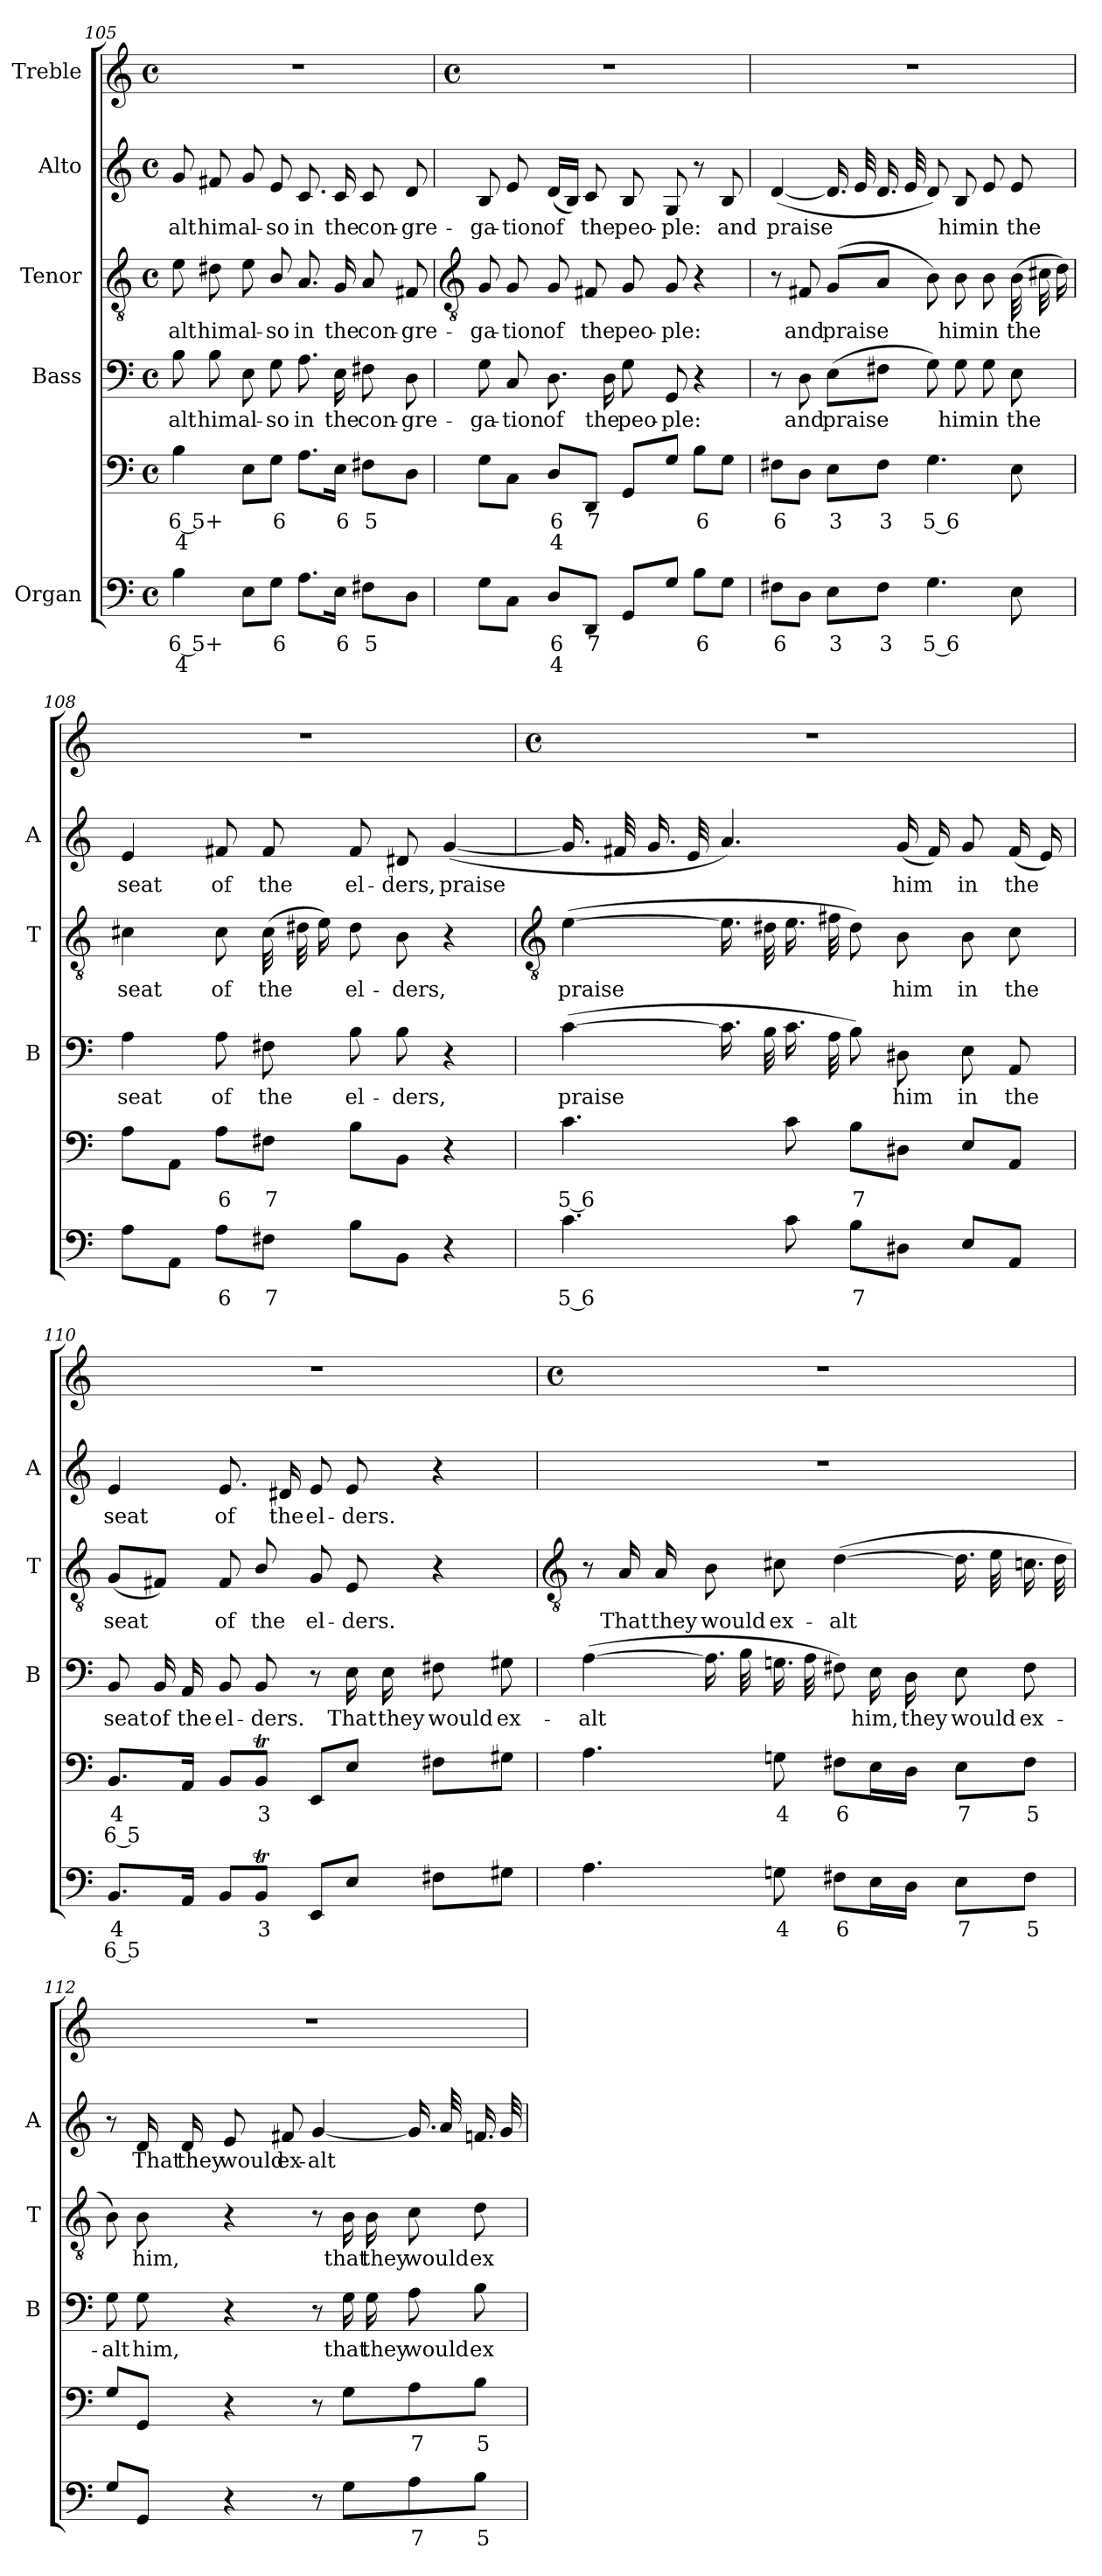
**kern	**text	**text	**kern	**text	**text	**kern	**text	**kern	**text	**kern	**text	**kern
*part5	*part5	*part5	*part5	*part5	*part5	*part4	*part4	*part3	*part3	*part2	*part2	*part1
*staff6	*staff6	*staff6	*staff5	*staff5	*staff5	*staff4	*staff4	*staff3	*staff3	*staff2	*staff2	*staff1
*I"Organ	*	*	*	*	*	*I"Bass	*	*I"Tenor	*	*I"Alto	*	*I"Treble
*	*	*	*	*	*	*I'B	*	*I'T	*	*I'A	*	*
*clefF4	*	*	*clefF4	*	*	*clefF4	*	*clefGv2	*	*clefG2	*	*clefG2
*k[]	*	*	*k[]	*	*	*k[]	*	*k[]	*	*k[]	*	*k[]
*C:	*	*	*C:	*	*	*C:	*	*C:	*	*C:	*	*C:
*M4/4	*	*	*M4/4	*	*	*M4/4	*	*M4/4	*	*M4/4	*	*M4/4
*met(c)	*	*	*met(c)	*	*	*met(c)	*	*met(c)	*	*met(c)	*	*met(c)
=105	=105	=105	=105	=105	=105	=105	=105	=105	=105	=105	=105	=105
!	!LO:LY:b	!LO:LY:b	!	!LO:LY:b	!LO:LY:b	!	!LO:LY:b	!	!LO:LY:b	!	!LO:LY:b	!
4B	6 5+	4	4B	6 5+	4	8B	-alt	8e	-alt	8g	-alt	1r
!	!	!	!	!	!	!	!LO:LY:b	!	!LO:LY:b	!	!LO:LY:b	!
.	.	.	.	.	.	8B	him	8d#X	him	8f#X	him	.
!	!	!	!	!	!	!	!LO:LY:b	!	!LO:LY:b	!	!LO:LY:b	!
8EL	.	.	8EL	.	.	8E	al-	8e	al-	8g	al-	.
!	!LO:LY:b	!	!	!LO:LY:b	!	!	!LO:LY:b	!	!LO:LY:b	!	!LO:LY:b	!
8GJ	6	.	8GJ	6	.	8G	-so	8B/	-so	8e	-so	.
!	!	!	!	!	!	!	!LO:LY:b	!	!LO:LY:b	!	!LO:LY:b	!
8.AL	.	.	8.AL	.	.	8.A	in	8.A	in	8.c	in	.
!	!LO:LY:b	!	!	!LO:LY:b	!	!	!LO:LY:b	!	!LO:LY:b	!	!LO:LY:b	!
16EJ	6	.	16EJ	6	.	16E	the	16G	the	16c	the	.
!	!LO:LY:b	!	!	!LO:LY:b	!	!	!LO:LY:b	!	!LO:LY:b	!	!LO:LY:b	!
8F#XL	5	.	8F#XL	5	.	8F#X	con-	8A	con-	8c	con-	.
!	!	!	!	!	!	!	!LO:LY:b	!	!LO:LY:b	!	!LO:LY:b	!
8DJ	.	.	8DJ	.	.	8D	-gre-	8F#X	-gre-	8d	-gre-	.
!!LO:LB:g=z
=106	=106	=106	=106	=106	=106	=106	=106	=106	=106	=106	=106	=106
*	*	*	*	*	*	*	*	*clefGv2	*	*	*	*
*	*	*	*	*	*	*	*	*	*	*	*	*M4/4
*	*	*	*	*	*	*	*	*	*	*	*	*met(c)
!	!	!	!	!	!	!	!LO:LY:b	!	!LO:LY:b	!	!LO:LY:b	!
8GL	.	.	8GL	.	.	8G	-ga-	8G	-ga-	8B	-ga-	1r
!	!	!	!	!	!	!	!LO:LY:b	!	!LO:LY:b	!	!LO:LY:b	!
8CJ	.	.	8CJ	.	.	8C	-tion	8G	-tion	8e	-tion	.
!	!LO:LY:b	!LO:LY:b	!	!LO:LY:b	!LO:LY:b	!	!LO:LY:b	!	!LO:LY:b	!	!LO:LY:b	!
8D/L	6	4	8D/L	6	4	8.D	of	8G	of	(<16dLL	of	.
.	.	.	.	.	.	.	.	.	.	16BJJ)	.	.
!	!LO:LY:b	!	!	!LO:LY:b	!	!	!	!	!LO:LY:b	!	!LO:LY:b	!
8DDJ	7	.	8DDJ	7	.	.	.	8F#X	the	8c	the	.
!	!	!	!	!	!	!	!LO:LY:b	!	!	!	!	!
.	.	.	.	.	.	16D	the	.	.	.	.	.
!	!	!	!	!	!	!	!LO:LY:b	!	!LO:LY:b	!	!LO:LY:b	!
8GGL	.	.	8GGL	.	.	8G	peo-	8G	peo-	8B	peo-	.
!	!	!	!	!	!	!	!LO:LY:b	!	!LO:LY:b	!	!LO:LY:b	!
8GJ	.	.	8GJ	.	.	8GG	-ple:	8G	-ple:	8G	-ple:	.
!	!LO:LY:b	!	!	!LO:LY:b	!	!	!	!	!	!	!	!
8BL	6	.	8BL	6	.	4r	.	4r	.	8r	.	.
!	!	!	!	!	!	!	!	!	!	!	!LO:LY:b	!
8GJ	.	.	8GJ	.	.	.	.	.	.	8B	and	.
=107	=107	=107	=107	=107	=107	=107	=107	=107	=107	=107	=107	=107
!	!LO:LY:b	!	!	!LO:LY:b	!	!	!	!	!	!	!LO:LY:b	!
8F#XL	6	.	8F#XL	6	.	8r	.	8r	.	(<[4d	praise	1r
!	!	!	!	!	!	!	!LO:LY:b	!	!LO:LY:b	!	!	!
8DJ	.	.	8DJ	.	.	8D	and	8F#X	and	.	.	.
!	!LO:LY:b	!	!	!LO:LY:b	!	!	!LO:LY:b	!	!LO:LY:b	!	!	!
8EL	3	.	8EL	3	.	(>8EL	praise	(<8GL	praise	16.dLL]	.	.
.	.	.	.	.	.	.	.	.	.	32eL	.	.
!	!LO:LY:b	!	!	!LO:LY:b	!	!	!	!	!	!	!	!
8F#J	3	.	8F#J	3	.	8F#XJ	.	8AJ	.	16.d	.	.
.	.	.	.	.	.	.	.	.	.	32eJJ	.	.
!	!LO:LY:b	!	!	!LO:LY:b	!	!	!	!	!	!	!	!
4.G	5 6	.	4.G	5 6	.	8G)	.	8B)	.	8d)	.	.
!	!	!	!	!	!	!	!LO:LY:b	!	!LO:LY:b	!	!LO:LY:b	!
.	.	.	.	.	.	8G	him	8B	him	8B	him	.
!	!	!	!	!	!	!	!LO:LY:b	!	!LO:LY:b	!	!LO:LY:b	!
.	.	.	.	.	.	8G	in	8B	in	8e	in	.
!	!	!	!	!	!	!	!LO:LY:b	!	!LO:LY:b	!	!LO:LY:b	!
8E	.	.	8E	.	.	8E	the	(>32BLLL	the	8e	the	.
.	.	.	.	.	.	.	.	32c#X	.	.	.	.
.	.	.	.	.	.	.	.	16dJJ)	.	.	.	.
=108	=108	=108	=108	=108	=108	=108	=108	=108	=108	=108	=108	=108
!	!	!	!	!	!	!	!LO:LY:b	!	!LO:LY:b	!	!LO:LY:b	!
8AL	.	.	8AL	.	.	4A	seat	4c#X	seat	4e	seat	1r
8AAJ	.	.	8AAJ	.	.	.	.	.	.	.	.	.
!	!LO:LY:b	!	!	!LO:LY:b	!	!	!LO:LY:b	!	!LO:LY:b	!	!LO:LY:b	!
8AL	6	.	8AL	6	.	8A	of	8c#	of	8f#X	of	.
!	!LO:LY:b	!	!	!LO:LY:b	!	!	!LO:LY:b	!	!LO:LY:b	!	!LO:LY:b	!
8F#XJ	7	.	8F#XJ	7	.	8F#X	the	(>32c#LLL	the	8f#	the	.
.	.	.	.	.	.	.	.	32d#X	.	.	.	.
.	.	.	.	.	.	.	.	16eJJ)	.	.	.	.
!	!	!	!	!	!	!	!LO:LY:b	!	!LO:LY:b	!	!LO:LY:b	!
8BL	.	.	8BL	.	.	8B	el-	8d#	el-	8f#	el-	.
!	!	!	!	!	!	!	!LO:LY:b	!	!LO:LY:b	!	!LO:LY:b	!
8BBJ	.	.	8BBJ	.	.	8B	-ders,	8B	-ders,	8d#X	-ders,	.
!	!	!	!	!	!	!	!	!	!	!	!LO:LY:b	!
4r	.	.	4r	.	.	4r	.	4r	.	(<[4g	praise	.
!!LO:LB:g=z
=109	=109	=109	=109	=109	=109	=109	=109	=109	=109	=109	=109	=109
*	*	*	*	*	*	*	*	*clefGv2	*	*	*	*
*	*	*	*	*	*	*	*	*	*	*	*	*M4/4
*	*	*	*	*	*	*	*	*	*	*	*	*met(c)
!	!LO:LY:b	!	!	!LO:LY:b	!	!	!LO:LY:b	!	!LO:LY:b	!	!	!
4.c	5 6	.	4.c	5 6	.	(>[4c	praise	(>[4e	praise	16.gLL]	.	1r
.	.	.	.	.	.	.	.	.	.	32f#XL	.	.
.	.	.	.	.	.	.	.	.	.	16.g	.	.
.	.	.	.	.	.	.	.	.	.	32eJJ	.	.
.	.	.	.	.	.	16.cLL]	.	16.eLL]	.	4.a)	.	.
.	.	.	.	.	.	32BL	.	32d#XL	.	.	.	.
8c	.	.	8c	.	.	16.c	.	16.e	.	.	.	.
.	.	.	.	.	.	32AJJ	.	32f#XJJ	.	.	.	.
!	!LO:LY:b	!	!	!LO:LY:b	!	!	!	!	!	!	!	!
8BL	7	.	8BL	7	.	8B)	.	8d#)	.	.	.	.
!	!	!	!	!	!	!	!LO:LY:b	!	!LO:LY:b	!	!LO:LY:b	!
8D#XJ	.	.	8D#XJ	.	.	8D#X	him	8B	him	(<16gLL	him	.
.	.	.	.	.	.	.	.	.	.	16f#JJ)	.	.
!	!	!	!	!	!	!	!LO:LY:b	!	!LO:LY:b	!	!LO:LY:b	!
8EL	.	.	8EL	.	.	8E	in	8B	in	8g	in	.
!	!	!	!	!	!	!	!LO:LY:b	!	!LO:LY:b	!	!LO:LY:b	!
8AAJ	.	.	8AAJ	.	.	8AA	the	8c	the	(<16f#LL	the	.
.	.	.	.	.	.	.	.	.	.	16eJJ)	.	.
=110	=110	=110	=110	=110	=110	=110	=110	=110	=110	=110	=110	=110
!	!LO:LY:b	!LO:LY:b	!	!LO:LY:b	!LO:LY:b	!	!LO:LY:b	!	!LO:LY:b	!	!LO:LY:b	!
8.BBL	4	6 5	8.BBL	4	6 5	8BB	seat	(<8GL	seat	4e	seat	1r
!	!	!	!	!	!	!	!LO:LY:b	!	!	!	!	!
.	.	.	.	.	.	16BB	of	8F#XJ)	.	.	.	.
!	!	!	!	!	!	!	!LO:LY:b	!	!	!	!	!
16AAJ	.	.	16AAJ	.	.	16AA	the	.	.	.	.	.
!	!	!	!	!	!	!	!LO:LY:b	!	!LO:LY:b	!	!LO:LY:b	!
8BBL	.	.	8BBL	.	.	8BB	el-	8F#	of	8.e	of	.
!	!LO:LY:b	!	!	!LO:LY:b	!	!	!LO:LY:b	!	!LO:LY:b	!	!	!
8BBtJ	3	.	8BBtJ	3	.	8BB	-ders.	8B/	the	.	.	.
!	!	!	!	!	!	!	!	!	!	!	!LO:LY:b	!
.	.	.	.	.	.	.	.	.	.	16d#X	the	.
!	!	!	!	!	!	!	!	!	!LO:LY:b	!	!LO:LY:b	!
8EEL	.	.	8EEL	.	.	8r	.	8G	el-	8e	el-	.
!	!	!	!	!	!	!	!LO:LY:b	!	!LO:LY:b	!	!LO:LY:b	!
8EJ	.	.	8EJ	.	.	16E	That	8E	-ders.	8e	-ders.	.
!	!	!	!	!	!	!	!LO:LY:b	!	!	!	!	!
.	.	.	.	.	.	16E	they	.	.	.	.	.
!	!	!	!	!	!	!	!LO:LY:b	!	!	!	!	!
8F#XL	.	.	8F#XL	.	.	8F#X	would	4r	.	4r	.	.
!	!	!	!	!	!	!	!LO:LY:b	!	!	!	!	!
8G#XJ	.	.	8G#XJ	.	.	8G#X	ex-	.	.	.	.	.
!!LO:LB:g=z
=111	=111	=111	=111	=111	=111	=111	=111	=111	=111	=111	=111	=111
*	*	*	*	*	*	*	*	*clefGv2	*	*	*	*
*	*	*	*	*	*	*	*	*	*	*	*	*M4/4
*	*	*	*	*	*	*	*	*	*	*	*	*met(c)
!	!	!	!	!	!	!	!LO:LY:b	!	!	!	!	!
4.A	.	.	4.A	.	.	(>[4A	-alt	8r	.	1r	.	1r
!	!	!	!	!	!	!	!	!	!LO:LY:b	!	!	!
.	.	.	.	.	.	.	.	16A	That	.	.	.
!	!	!	!	!	!	!	!	!	!LO:LY:b	!	!	!
.	.	.	.	.	.	.	.	16A	they	.	.	.
!	!	!	!	!	!	!	!	!	!LO:LY:b	!	!	!
.	.	.	.	.	.	16.ALL]	.	8B	would	.	.	.
.	.	.	.	.	.	32BL	.	.	.	.	.	.
!	!LO:LY:b	!	!	!LO:LY:b	!	!	!	!	!LO:LY:b	!	!	!
8Gn	4	.	8Gn	4	.	16.Gn	.	8c#X	ex-	.	.	.
.	.	.	.	.	.	32AJJ	.	.	.	.	.	.
!	!LO:LY:b	!	!	!LO:LY:b	!	!	!	!	!LO:LY:b	!	!	!
8F#XL	6	.	8F#XL	6	.	8F#X)	.	(>[4d	-alt	.	.	.
!	!	!	!	!	!	!	!LO:LY:b	!	!	!	!	!
16EL	.	.	16EL	.	.	16E	him,	.	.	.	.	.
!	!	!	!	!	!	!	!LO:LY:b	!	!	!	!	!
16DJJ	.	.	16DJJ	.	.	16D	they	.	.	.	.	.
!	!LO:LY:b	!	!	!LO:LY:b	!	!	!LO:LY:b	!	!	!	!	!
8EL	7	.	8EL	7	.	8E	would	16.dLL]	.	.	.	.
.	.	.	.	.	.	.	.	32eL	.	.	.	.
!	!LO:LY:b	!	!	!LO:LY:b	!	!	!LO:LY:b	!	!	!	!	!
8F#J	5	.	8F#J	5	.	8F#	ex-	16.cn	.	.	.	.
.	.	.	.	.	.	.	.	32dJJ	.	.	.	.
=112	=112	=112	=112	=112	=112	=112	=112	=112	=112	=112	=112	=112
!	!	!	!	!	!	!	!LO:LY:b	!	!	!	!	!
8GL	.	.	8GL	.	.	8G	-alt	8B)	.	8r	.	1r
!	!	!	!	!	!	!	!LO:LY:b	!	!LO:LY:b	!	!LO:LY:b	!
8GGJ	.	.	8GGJ	.	.	8G	him,	8B	him,	16d	That	.
!	!	!	!	!	!	!	!	!	!	!	!LO:LY:b	!
.	.	.	.	.	.	.	.	.	.	16d	they	.
!	!	!	!	!	!	!	!	!	!	!	!LO:LY:b	!
4r	.	.	4r	.	.	4r	.	4r	.	8e	would	.
!	!	!	!	!	!	!	!	!	!	!	!LO:LY:b	!
.	.	.	.	.	.	.	.	.	.	8f#X	ex-	.
!	!	!	!	!	!	!	!	!	!	!	!LO:LY:b	!
8r	.	.	8r	.	.	8r	.	8r	.	[4g	-alt	.
!	!	!	!	!	!	!	!LO:LY:b	!	!LO:LY:b	!	!	!
8GL	.	.	8GL	.	.	16G	that	16B	that	.	.	.
!	!	!	!	!	!	!	!LO:LY:b	!	!LO:LY:b	!	!	!
.	.	.	.	.	.	16G	they	16B	they	.	.	.
!	!LO:LY:b	!	!	!LO:LY:b	!	!	!LO:LY:b	!	!LO:LY:b	!	!	!
8A	7	.	8A	7	.	8A	would	8c	would	16.gLL]	.	.
.	.	.	.	.	.	.	.	.	.	32aL	.	.
!	!LO:LY:b	!	!	!LO:LY:b	!	!	!LO:LY:b	!	!LO:LY:b	!	!	!
8BJ	5	.	8BJ	5	.	8B	ex-	8d	ex-	16.fn	.	.
.	.	.	.	.	.	.	.	.	.	32gJJ	.	.
=	=	=	=	=	=	=	=	=	=	=	=	=
*-	*-	*-	*-	*-	*-	*-	*-	*-	*-	*-	*-	*-
